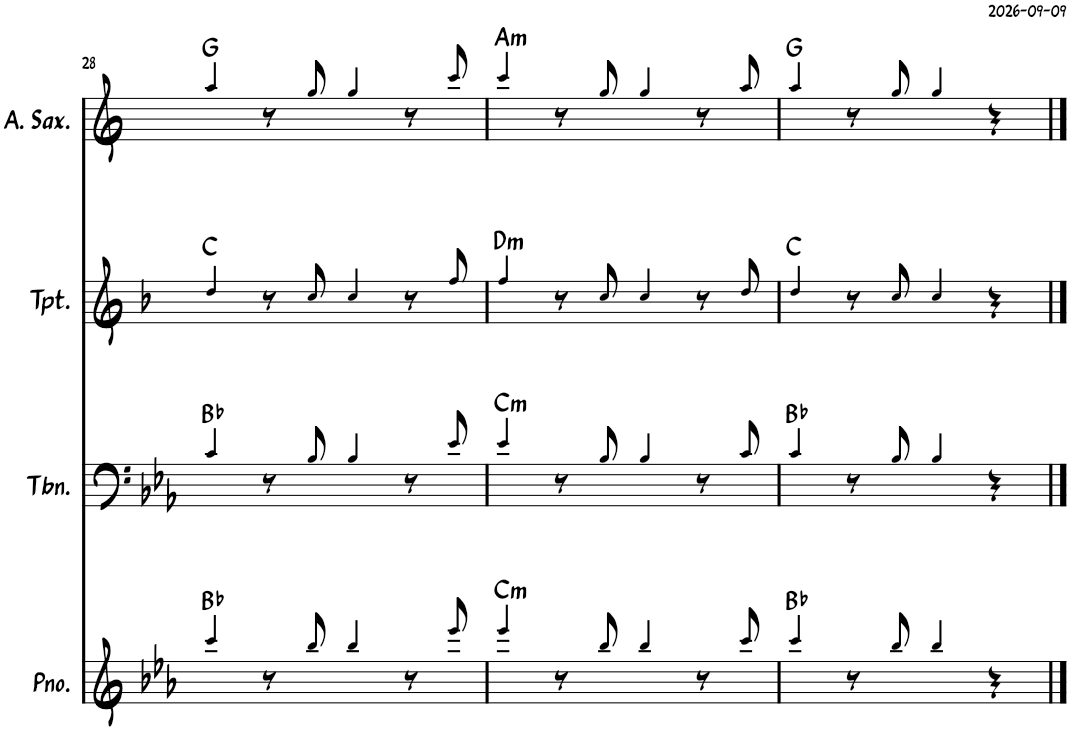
**kern	**harte	**kern	**harte	**kern	**harte	**kern	**harte
*part4	*part4	*part3	*part3	*part2	*part2	*part1	*part1
*staff4	*	*staff3	*	*staff2	*	*staff1	*
*I"Piano	*	*I"Trombone	*	*I"Trumpet	*	*I"Alto Saxophone	*
*I'Pno.	*	*I'Tbn.	*	*I'Tpt.	*	*I'A. Sax.	*
!!LO:PB:g=z
*clefG2	*	*clefF4	*	*clefG2	*	*clefG2	*
*	*	*	*	*Trd1c2	*	*Trd5c9	*
*k[b-e-a-]	*	*k[b-e-a-]	*	*k[b-]	*	*k[]	*
*M4/4	*	*M4/4	*	*M4/4	*	*M4/4	*
=28	=28	=28	=28	=28	=28	=28	=28
4ccc!/	Bb:maj	4c!/	Bb:maj	4dd!/	C:maj	4aa!/	G:maj
8r	.	8r	.	8r	.	8r	.
8bb-!/	.	8B-!/	.	8cc!/	.	8gg!/	.
4bb-!/	.	4B-!/	.	4cc!/	.	4gg!/	.
8r	.	8r	.	8r	.	8r	.
8eee-!/	.	8e-!/	.	8ff!/	.	8ccc!/	.
=29	=29	=29	=29	=29	=29	=29	=29
!	!LO:H:kt=m	!	!LO:H:kt=m	!	!LO:H:kt=m	!	!LO:H:kt=m
4eee-!/	C:min	4e-!/	C:min	4ff!/	D:min	4ccc!/	A:min
8r	.	8r	.	8r	.	8r	.
8bb-!/	.	8B-!/	.	8cc!/	.	8gg!/	.
4bb-!/	.	4B-!/	.	4cc!/	.	4gg!/	.
8r	.	8r	.	8r	.	8r	.
8ccc!/	.	8c!/	.	8dd!/	.	8aa!/	.
=30	=30	=30	=30	=30	=30	=30	=30
4ccc!/	Bb:maj	4c!/	Bb:maj	4dd!/	C:maj	4aa!/	G:maj
8r	.	8r	.	8r	.	8r	.
8bb-!/	.	8B-!/	.	8cc!/	.	8gg!/	.
4bb-!/	.	4B-!/	.	4cc!/	.	4gg!/	.
4r	.	4r	.	4r	.	4r	.
==	==	==	==	==	==	==	==
*-	*-	*-	*-	*-	*-	*-	*-
